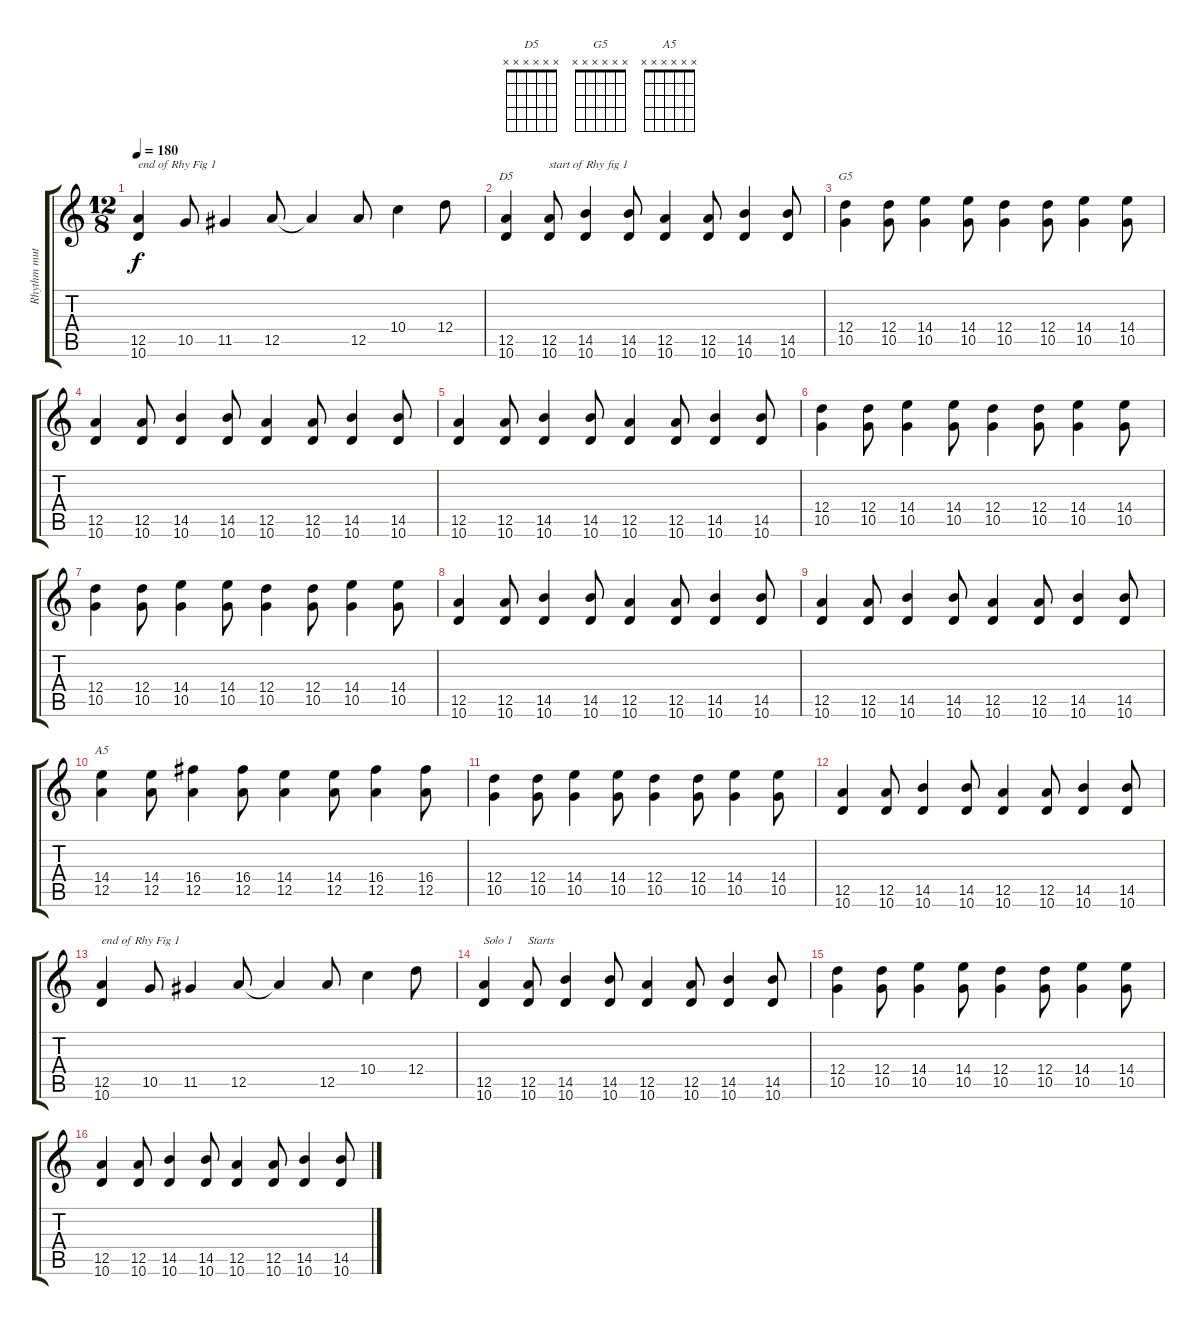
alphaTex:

\track ("Rhythm mute" "Rhythm mut") {instrument electricguitarmuted}
\staff {score tabs}
\tuning (E4 B3 G3 D3 A2 E2) {hide}
\chord ("D5" x x x x x x)
\chord ("G5" x x x x x x)
\chord ("A5" x x x x x x)
\ts (12 8)
\tempo 180
\clef g2
\ks c
(12.5 10.6).4{txt "end of Rhy Fig 1" dy f} 10.5.8 11.5.4 12.5.8 12.5{t}.4 12.5.8 10.4.4 12.4.8 |
(12.5 10.6).4{ch "D5"} (12.5 10.6).8{txt "start of Rhy fig 1"} (14.5 10.6).4 (14.5 10.6).8 (12.5 10.6).4 (12.5 10.6).8 (14.5 10.6).4 (14.5 10.6).8 |
(12.4 10.5).4{ch "G5"} (12.4 10.5).8 (14.4 10.5).4 (14.4 10.5).8 (12.4 10.5).4 (12.4 10.5).8 (14.4 10.5).4 (14.4 10.5).8 |
(12.5 10.6).4 (12.5 10.6).8 (14.5 10.6).4 (14.5 10.6).8 (12.5 10.6).4 (12.5 10.6).8 (14.5 10.6).4 (14.5 10.6).8 |
(12.5 10.6).4 (12.5 10.6).8 (14.5 10.6).4 (14.5 10.6).8 (12.5 10.6).4 (12.5 10.6).8 (14.5 10.6).4 (14.5 10.6).8 |
(12.4 10.5).4 (12.4 10.5).8 (14.4 10.5).4 (14.4 10.5).8 (12.4 10.5).4 (12.4 10.5).8 (14.4 10.5).4 (14.4 10.5).8 |
(12.4 10.5).4 (12.4 10.5).8 (14.4 10.5).4 (14.4 10.5).8 (12.4 10.5).4 (12.4 10.5).8 (14.4 10.5).4 (14.4 10.5).8 |
(12.5 10.6).4 (12.5 10.6).8 (14.5 10.6).4 (14.5 10.6).8 (12.5 10.6).4 (12.5 10.6).8 (14.5 10.6).4 (14.5 10.6).8 |
(12.5 10.6).4 (12.5 10.6).8 (14.5 10.6).4 (14.5 10.6).8 (12.5 10.6).4 (12.5 10.6).8 (14.5 10.6).4 (14.5 10.6).8 |
(14.4 12.5).4{ch "A5"} (14.4 12.5).8 (16.4 12.5).4 (16.4 12.5).8 (14.4 12.5).4 (14.4 12.5).8 (16.4 12.5).4 (16.4 12.5).8 |
(12.4 10.5).4 (12.4 10.5).8 (14.4 10.5).4 (14.4 10.5).8 (12.4 10.5).4 (12.4 10.5).8 (14.4 10.5).4 (14.4 10.5).8 |
(12.5 10.6).4 (12.5 10.6).8 (14.5 10.6).4 (14.5 10.6).8 (12.5 10.6).4 (12.5 10.6).8 (14.5 10.6).4 (14.5 10.6).8 |
(12.5 10.6).4{txt "end of Rhy Fig 1"} 10.5.8 11.5.4 12.5.8 12.5{t}.4 12.5.8 10.4.4 12.4.8 |
(12.5 10.6).4{txt "Solo 1"} (12.5 10.6).8{txt "Starts"} (14.5 10.6).4 (14.5 10.6).8 (12.5 10.6).4 (12.5 10.6).8 (14.5 10.6).4 (14.5 10.6).8 |
(12.4 10.5).4 (12.4 10.5).8 (14.4 10.5).4 (14.4 10.5).8 (12.4 10.5).4 (12.4 10.5).8 (14.4 10.5).4 (14.4 10.5).8 |
(12.5 10.6).4 (12.5 10.6).8 (14.5 10.6).4 (14.5 10.6).8 (12.5 10.6).4 (12.5 10.6).8 (14.5 10.6).4 (14.5 10.6).8
